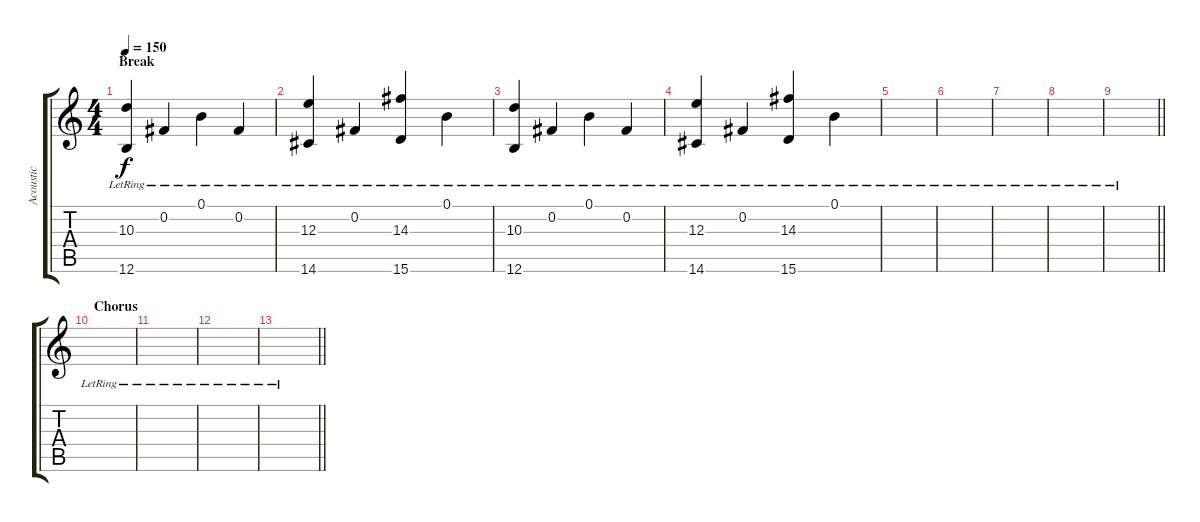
\track ("Acoustic" "Acoustic") {instrument acousticguitarsteel}
\staff {score tabs}
\tuning (B3 Gb3 E3 B2 Gb2 B1) {hide}
\ts (4 4)
\section ("" "Break")
\tempo 150
\clef g2
\ks c
(10.3{lr} 12.6{lr}).4{dy f} 0.2{lr}.4 0.1{lr}.4 0.2{lr}.4 |
(12.3{lr} 14.6{lr}).4 0.2{lr}.4 (14.3{lr} 15.6{lr}).4 0.1{lr}.4 |
(10.3{lr} 12.6{lr}).4 0.2{lr}.4 0.1{lr}.4 0.2{lr}.4 |
(12.3{lr} 14.6{lr}).4 0.2{lr}.4 (14.3{lr} 15.6{lr}).4 0.1{lr}.4 |
|
|
|
|
\barLineRight lightlight
|
\section ("" "Chorus")
|
|
|
\barLineRight lightlight
